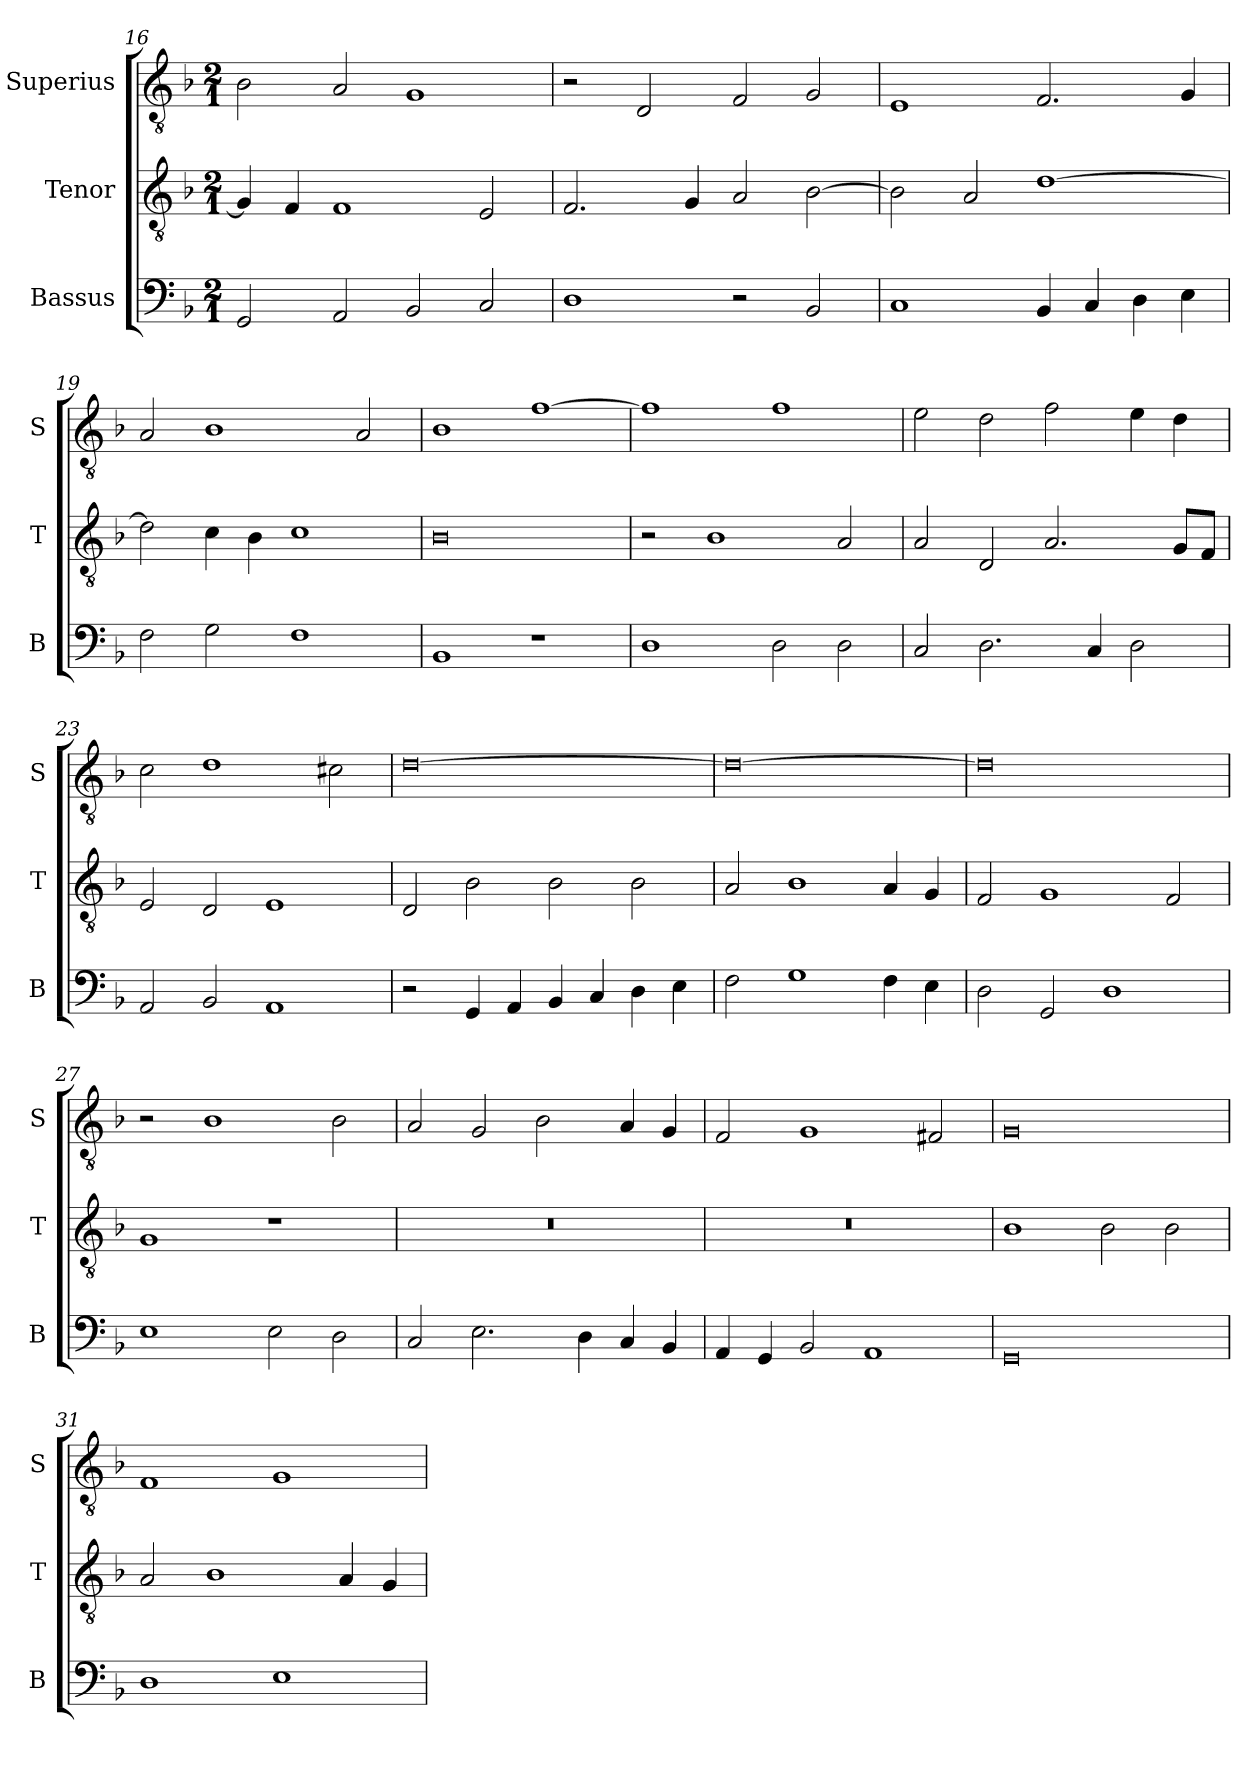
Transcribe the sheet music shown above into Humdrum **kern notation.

**kern	**kern	**kern
*part3	*part2	*part1
*staff3	*staff2	*staff1
*I"Bassus	*I"Tenor	*I"Superius
*I'B	*I'T	*I'S
*clefF4	*clefGv2	*clefGv2
*k[b-]	*k[b-]	*k[b-]
*F:	*F:	*F:
*M2/1	*M2/1	*M2/1
=16	=16	=16
2GG	4G]	2B-
.	4F	.
2AA	1F	2A
2BB-	.	1G
2C	2E	.
=17	=17	=17
1D	2.F	2r
.	.	2D
.	4G	.
2r	2A	2F
2BB-	[2B-	2G
=18	=18	=18
1C	2B-]	1E
.	2A	.
4BB-	[1d	2.F
4C	.	.
4D	.	.
4E	.	4G
=19	=19	=19
2F	2d]	2A
2G	4c	1B-
.	4B-	.
1F	1c	.
.	.	2A
=20	=20	=20
1BB-	0B-	1B-
1r	.	[1f
=21	=21	=21
1D	2r	1f]
.	1B-	.
2D	.	1f
2D	2A	.
=22	=22	=22
2C	2A	2e
2.D	2D	2d
.	2.A	2f
4C	.	.
2D	.	4e
.	8GL	4d
.	8FJ	.
=23	=23	=23
2AA	2E	2c
2BB-	2D	1d
1AA	1E	.
.	.	2c#X
=24	=24	=24
2r	2D	[0d
4GG	2B-	.
4AA	.	.
4BB-	2B-	.
4C	.	.
4D	2B-	.
4E	.	.
=25	=25	=25
2F	2A	0d_
1G	1B-	.
4F	4A	.
4E	4G	.
=26	=26	=26
2D	2F	0d]
2GG	1G	.
1D	.	.
.	2F	.
=27	=27	=27
1E	1G	2r
.	.	1B-
2E	1r	.
2D	.	2B-
=28	=28	=28
2C	0r	2A
2.E	.	2G
.	.	2B-
4D	.	.
4C	.	4A
4BB-	.	4G
=29	=29	=29
4AA	0r	2F
4GG	.	.
2BB-	.	1G
1AA	.	.
.	.	2F#X
=30	=30	=30
0GG	1B-	0G
.	2B-	.
.	2B-	.
=31	=31	=31
1D	2A	1F
.	1B-	.
1E	.	1G
.	4A	.
.	4G	.
=	=	=
*-	*-	*-
